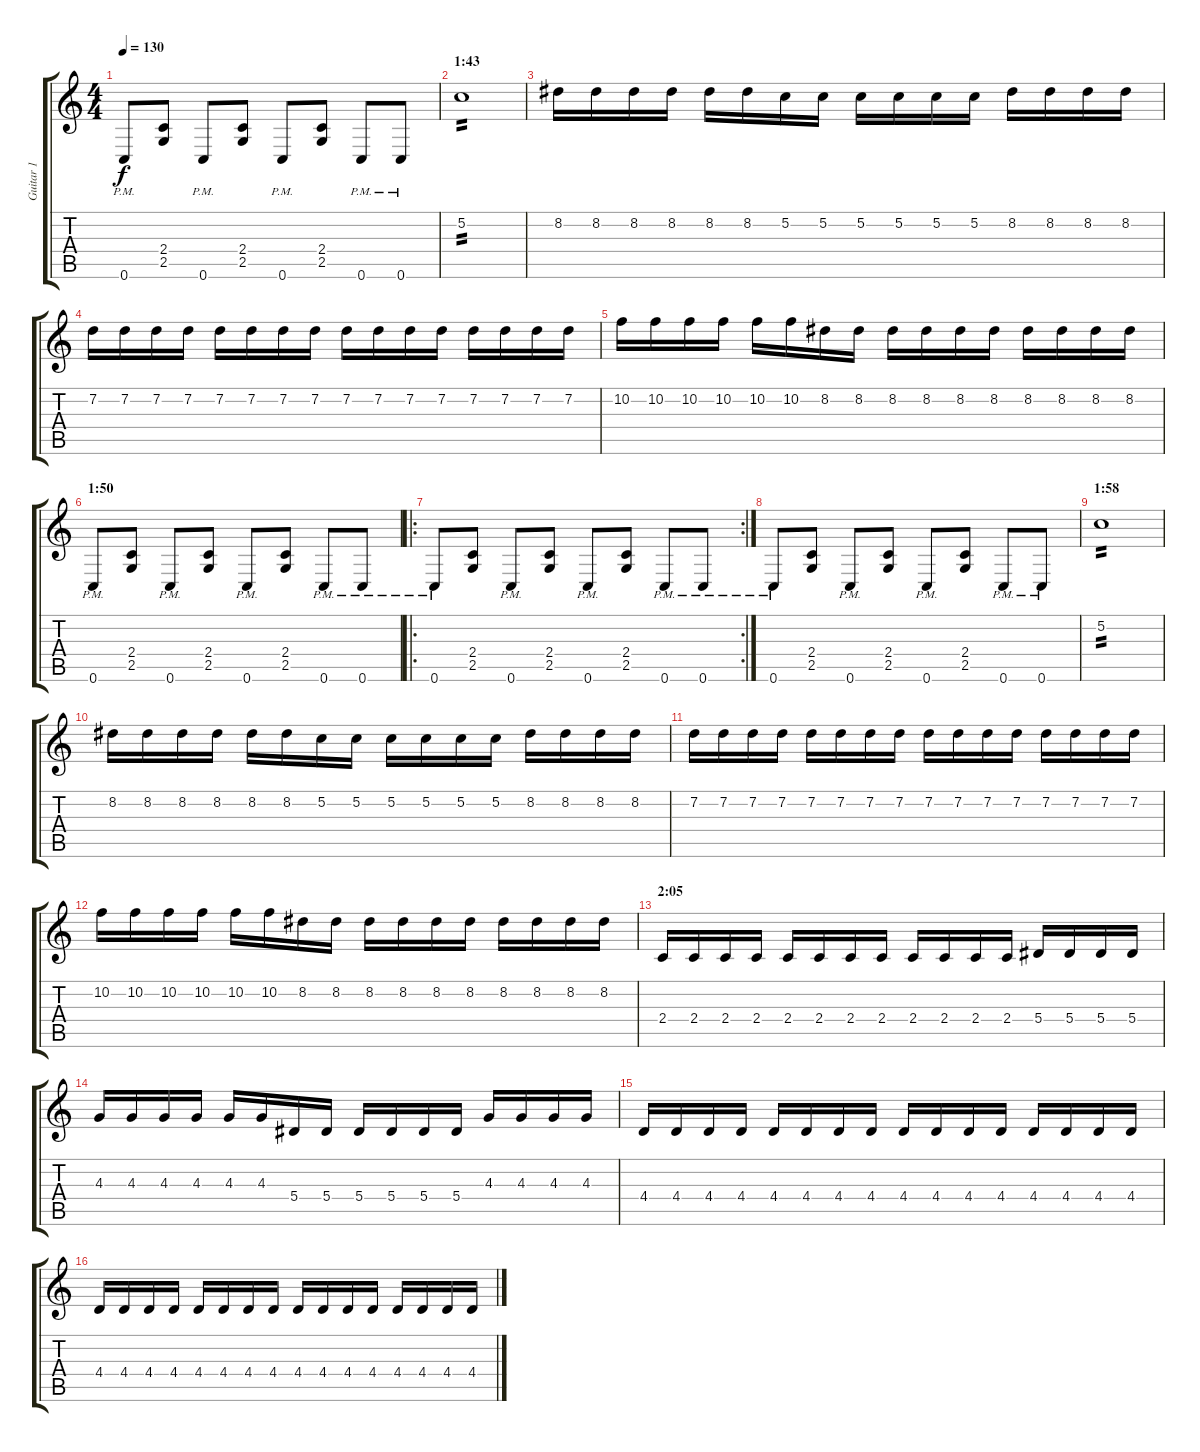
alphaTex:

\track ("Guitar 1" "Guitar 1") {instrument distortionguitar}
\staff {score tabs}
\tuning (C4 G3 Eb3 Bb2 F2 C2) {hide}
\ts (4 4)
\tempo 130
\clef g2
\ks c
0.6{pm}.8{dy f} (2.4 2.5).8 0.6{pm}.8 (2.4 2.5).8 0.6{pm}.8 (2.4 2.5).8 0.6{pm}.8 0.6{pm}.8 |
\section ("" "1:43")
5.2.1{tp 2 instrument overdrivenguitar} |
8.2.16 8.2.16 8.2.16 8.2.16 8.2.16 8.2.16 5.2.16 5.2.16 5.2.16 5.2.16 5.2.16 5.2.16 8.2.16 8.2.16 8.2.16 8.2.16 |
7.2.16 7.2.16 7.2.16 7.2.16 7.2.16 7.2.16 7.2.16 7.2.16 7.2.16 7.2.16 7.2.16 7.2.16 7.2.16 7.2.16 7.2.16 7.2.16 |
10.2.16 10.2.16 10.2.16 10.2.16 10.2.16 10.2.16 8.2.16 8.2.16 8.2.16 8.2.16 8.2.16 8.2.16 8.2.16 8.2.16 8.2.16 8.2.16 |
\section ("" "1:50")
0.6{pm}.8{instrument distortionguitar} (2.4 2.5).8 0.6{pm}.8 (2.4 2.5).8 0.6{pm}.8 (2.4 2.5).8 0.6{pm}.8 0.6{pm}.8 |
\ro
\rc 2
0.6{pm}.8 (2.4 2.5).8 0.6{pm}.8 (2.4 2.5).8 0.6{pm}.8 (2.4 2.5).8 0.6{pm}.8 0.6{pm}.8 |
0.6{pm}.8 (2.4 2.5).8 0.6{pm}.8 (2.4 2.5).8 0.6{pm}.8 (2.4 2.5).8 0.6{pm}.8 0.6{pm}.8 |
\section ("" "1:58")
5.2.1{tp 2 instrument overdrivenguitar} |
8.2.16 8.2.16 8.2.16 8.2.16 8.2.16 8.2.16 5.2.16 5.2.16 5.2.16 5.2.16 5.2.16 5.2.16 8.2.16 8.2.16 8.2.16 8.2.16 |
7.2.16 7.2.16 7.2.16 7.2.16 7.2.16 7.2.16 7.2.16 7.2.16 7.2.16 7.2.16 7.2.16 7.2.16 7.2.16 7.2.16 7.2.16 7.2.16 |
10.2.16 10.2.16 10.2.16 10.2.16 10.2.16 10.2.16 8.2.16 8.2.16 8.2.16 8.2.16 8.2.16 8.2.16 8.2.16 8.2.16 8.2.16 8.2.16 |
\section ("" "2:05")
2.4.16{instrument overdrivenguitar} 2.4.16 2.4.16 2.4.16 2.4.16 2.4.16 2.4.16 2.4.16 2.4.16 2.4.16 2.4.16 2.4.16 5.4.16 5.4.16 5.4.16 5.4.16 |
4.3.16 4.3.16 4.3.16 4.3.16 4.3.16 4.3.16 5.4.16 5.4.16 5.4.16 5.4.16 5.4.16 5.4.16 4.3.16 4.3.16 4.3.16 4.3.16 |
4.4.16 4.4.16 4.4.16 4.4.16 4.4.16 4.4.16 4.4.16 4.4.16 4.4.16 4.4.16 4.4.16 4.4.16 4.4.16 4.4.16 4.4.16 4.4.16 |
4.4.16 4.4.16 4.4.16 4.4.16 4.4.16 4.4.16 4.4.16 4.4.16 4.4.16 4.4.16 4.4.16 4.4.16 4.4.16 4.4.16 4.4.16 4.4.16
